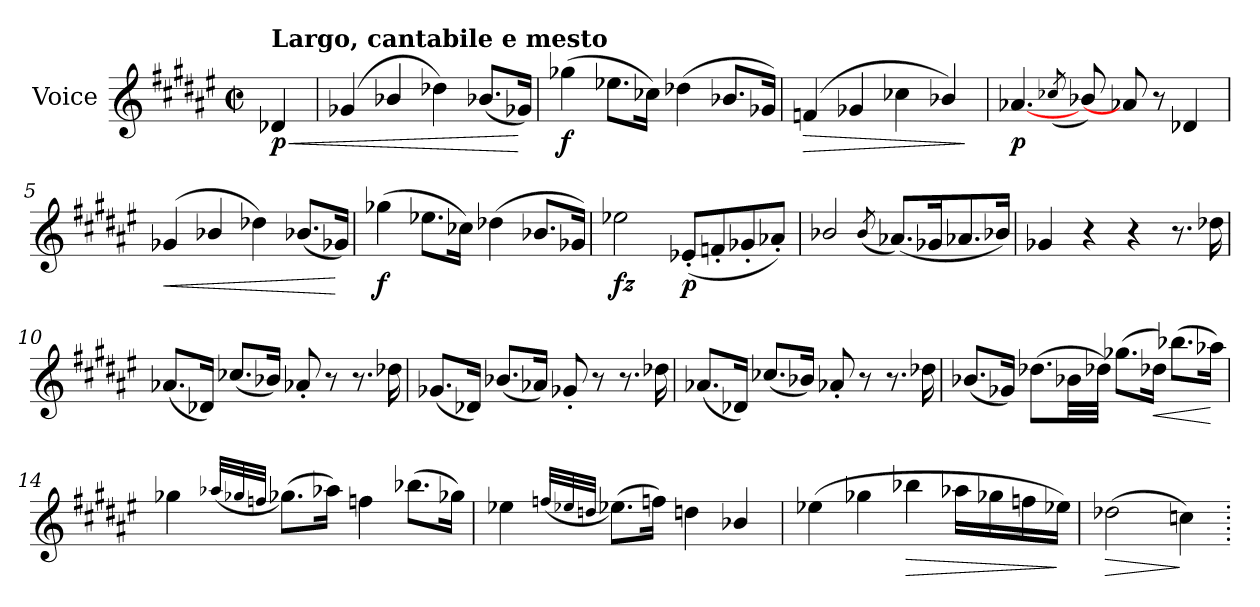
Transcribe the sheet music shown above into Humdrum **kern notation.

**kern	**dynam
*part1	*part1
*staff1	*staff1
*I"Voice	*
*I'V	*
*clefG2	*
*k[f#c#g#d#a#e#]	*
*M2/2	*
*met(c|)	*
=	=
!LO:TX:a:B:t=Largo, cantabile e mesto	!
!	!LO:HP:b
!	!LO:DY:n=1:b
4d-Xi/	< p
=1	=1
(>4g-Xi/	.
4b-Xi/	.
4dd-Xi\)	.
(<8.b-Xi/L	.
16g-Xi/Jk)	[
=2	=2
!	!LO:DY:b
(>4gg-Xi\	f
8.ee-Xi\L	.
16cc-Xi\Jk)	.
(>4dd-Xi\	.
8.b-Xi/L	.
16g-Xi/Jk)	.
=3	=3
!	!LO:HP:b
(>4fni/	>
4g-Xi/	.
4cc-Xi\	.
4b-Xi/)	.
.	]
=4	=4
!	!LO:DY:b
[4.a-Xi/	p
(<8qcc-Xi/	.
8b-Xi/)	.
8a-Xi/]	.
8r	.
4d-Xi/	.
!!LO:LB:g=z
=5	=5
!	!LO:HP:b
(>4g-Xi/	<
4b-Xi/	.
4dd-Xi\)	.
(<8.b-Xi/L	.
16g-Xi/Jk)	[
=6	=6
!	!LO:DY:b
(>4gg-Xi\	f
8.ee-Xi\L	.
16cc-Xi\Jk)	.
(>4dd-Xi\	.
8.b-Xi/L	.
16g-Xi/Jk)	.
=7	=7
!	!LO:DY:b
2ee-Xi\	fz
!	!LO:DY:b
(<8e-X'i/L	p
8fn'i/	.
8g-X'i/	.
8a-X'i/J)	.
=8	=8
2b-Xi/	.
(<8qb-i/	.
(<8.a-Xi/L)	.
16g-Xi/K	.
8.a-Xi/	.
16b-Xi/Jk)	.
=9	=9
4g-Xi/	.
4r	.
4r	.
8.r	.
16dd-Xi\	.
!!LO:LB:g=z
=10	=10
(<8.a-Xi/L	.
16d-Xi/Jk)	.
(<8.cc-Xi/L	.
16b-Xi/Jk)	.
8a-X'i/	.
8r	.
8.r	.
16dd-Xi\	.
=11	=11
(<8.g-Xi/L	.
16d-Xi/Jk)	.
(<8.b-Xi/L	.
16a-Xi/Jk)	.
8g-X'i/	.
8r	.
8.r	.
16dd-Xi\	.
=12	=12
(<8.a-Xi/L	.
16d-Xi/Jk)	.
(<8.cc-Xi/L	.
16b-Xi/Jk)	.
8a-X'i/	.
8r	.
8.r	.
16dd-Xi\	.
!!LO:LB:g=z
=13	=13
(<8.b-Xi/L	.
16g-Xi/Jk)	.
(>8.dd-Xi\L	.
32b-Xi\LL	.
32dd-Xi\JJJ)	.
(>8.gg-Xi\L	.
!	!LO:HP:b
16dd-Xi\Jk)	<
(>8.bb-Xi\L	.
16aa-Xi\Jk)	[
!!LO:LB:g=z
=14	=14
4gg-Xi\	.
(<32qaa-Xi/LLL	.
32qgg-Xi/	.
32qffni/JJJ	.
(>8.gg-Xi\L)	.
16aa-Xi\Jk)	.
4ffni\	.
(>8.bb-Xi\L	.
16gg-Xi\Jk)	.
=15	=15
4ee-Xi\	.
(<32qffni/LLL	.
32qee-Xi/	.
32qddni/JJJ	.
(>8.ee-Xi\L)	.
16ffni\Jk)	.
4ddni\	.
4b-Xi/	.
=16	=16
(>4ee-Xi\	.
4gg-Xi\	.
!	!LO:HP:b
4bb-Xi\	>
16aa-Xi\LL	.
16gg-Xi\	.
16ffni\	.
16ee-Xi\JJ)	]
=17	=17
!	!LO:HP:b
(>2dd-Xi\	>
4ccni\)	]
=.	=.
*-	*-
